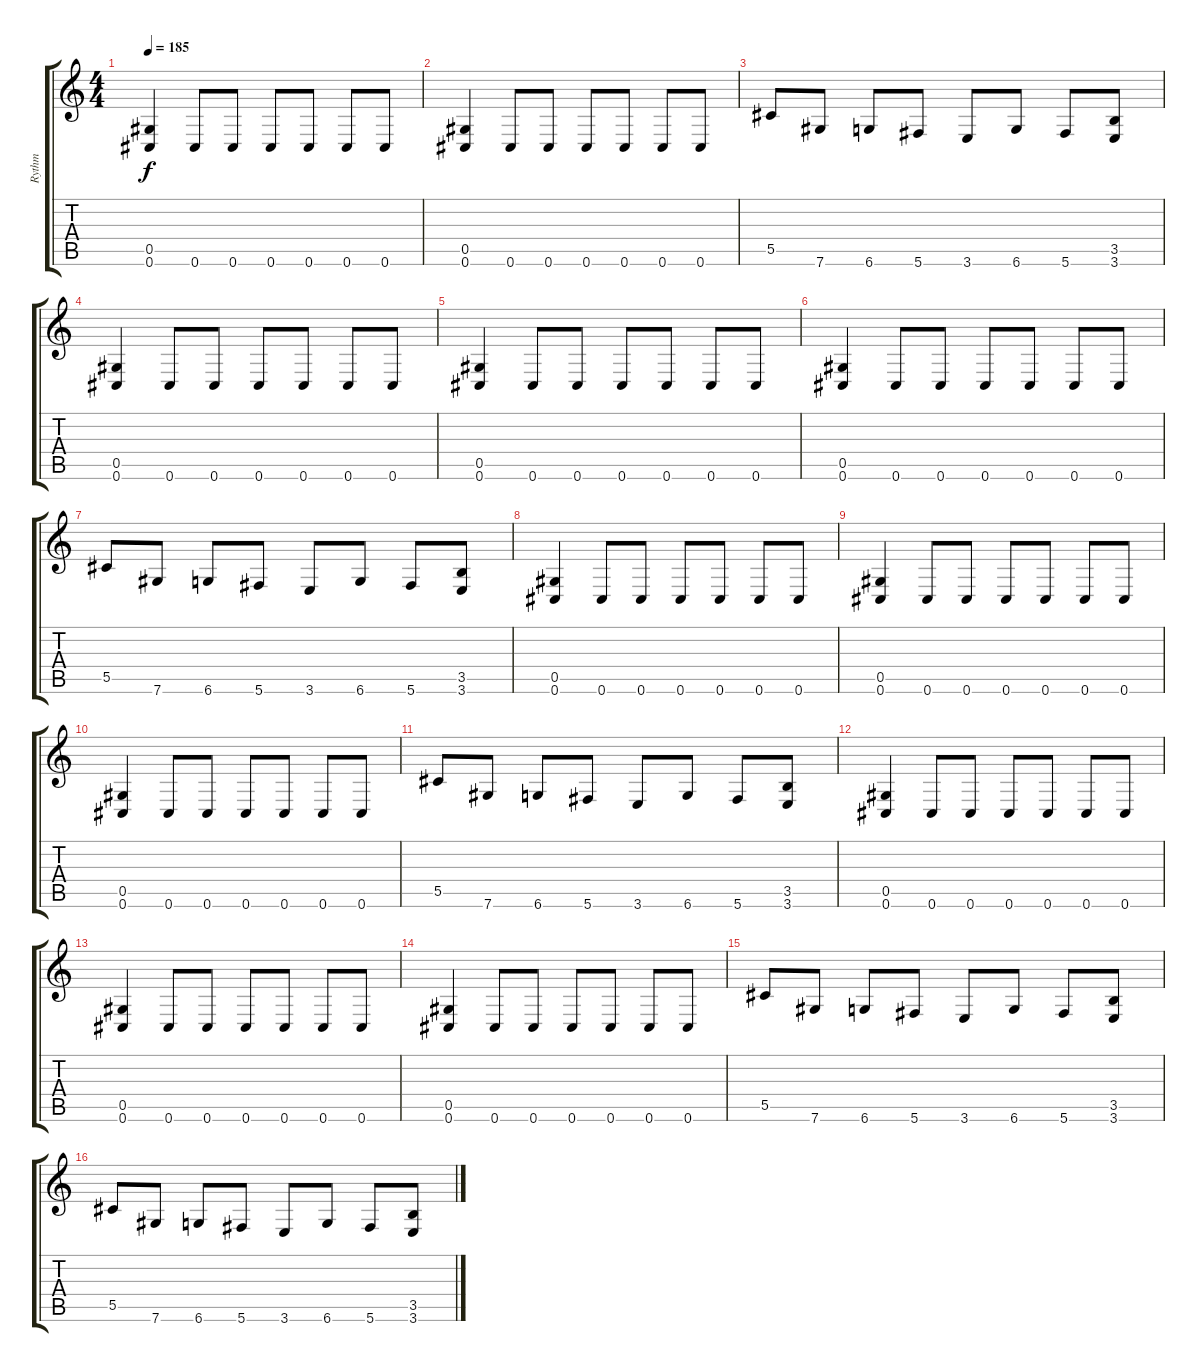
\track ("Rythm" "Rythm") {instrument distortionguitar}
\staff {score tabs}
\tuning (Eb4 Bb3 Gb3 Db3 Ab2 Db2) {hide}
\ts (4 4)
\tempo 185
\clef g2
\ks c
(0.5 0.6).4{dy f} 0.6.8 0.6.8 0.6.8 0.6.8 0.6.8 0.6.8 |
(0.5 0.6).4 0.6.8 0.6.8 0.6.8 0.6.8 0.6.8 0.6.8 |
5.5.8 7.6.8 6.6.8 5.6.8 3.6.8 6.6.8 5.6.8 (3.5 3.6).8 |
(0.5 0.6).4 0.6.8 0.6.8 0.6.8 0.6.8 0.6.8 0.6.8 |
(0.5 0.6).4 0.6.8 0.6.8 0.6.8 0.6.8 0.6.8 0.6.8 |
(0.5 0.6).4 0.6.8 0.6.8 0.6.8 0.6.8 0.6.8 0.6.8 |
5.5.8 7.6.8 6.6.8 5.6.8 3.6.8 6.6.8 5.6.8 (3.5 3.6).8 |
(0.5 0.6).4 0.6.8 0.6.8 0.6.8 0.6.8 0.6.8 0.6.8 |
(0.5 0.6).4 0.6.8 0.6.8 0.6.8 0.6.8 0.6.8 0.6.8 |
(0.5 0.6).4 0.6.8 0.6.8 0.6.8 0.6.8 0.6.8 0.6.8 |
5.5.8 7.6.8 6.6.8 5.6.8 3.6.8 6.6.8 5.6.8 (3.5 3.6).8 |
(0.5 0.6).4 0.6.8 0.6.8 0.6.8 0.6.8 0.6.8 0.6.8 |
(0.5 0.6).4 0.6.8 0.6.8 0.6.8 0.6.8 0.6.8 0.6.8 |
(0.5 0.6).4 0.6.8 0.6.8 0.6.8 0.6.8 0.6.8 0.6.8 |
5.5.8 7.6.8 6.6.8 5.6.8 3.6.8 6.6.8 5.6.8 (3.5 3.6).8 |
5.5.8 7.6.8 6.6.8 5.6.8 3.6.8 6.6.8 5.6.8 (3.5 3.6).8
